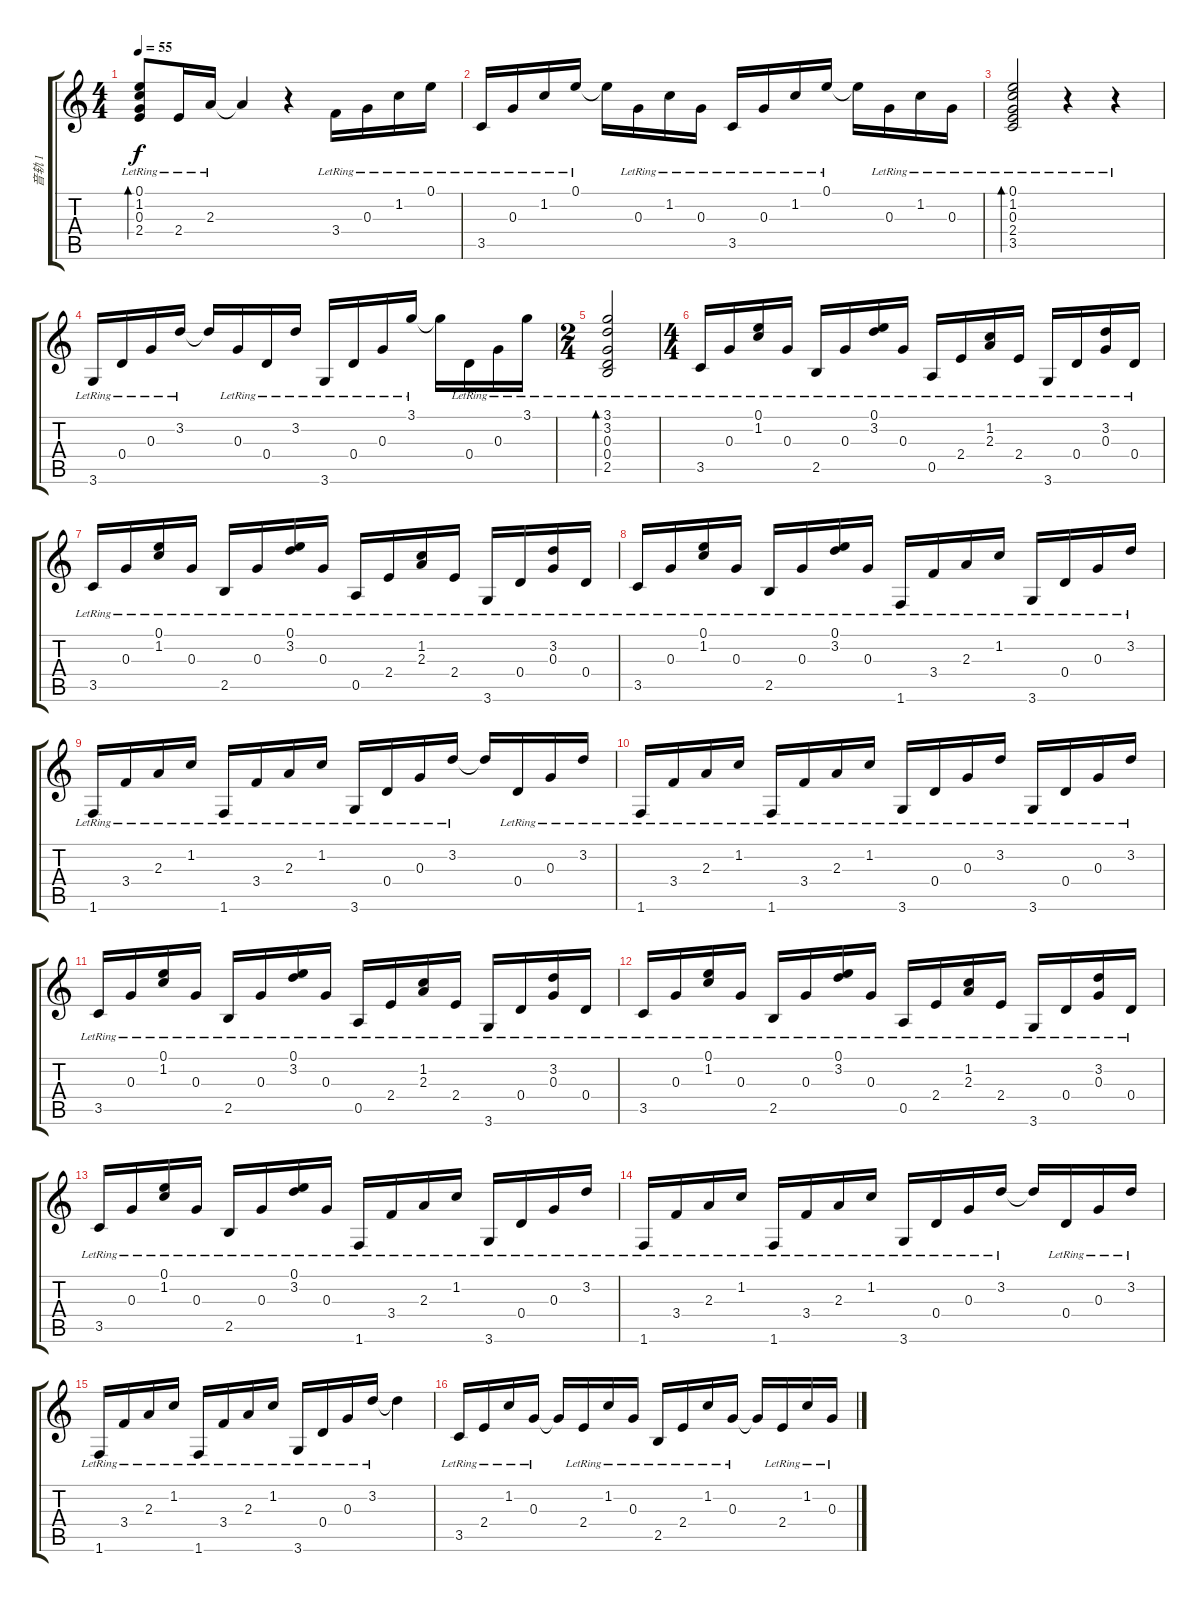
\track ("音轨 1" "音轨 1") {instrument acousticguitarsteel}
\staff {score tabs}
\tuning (E4 B3 G3 D3 A2 E2) {hide}
\ts (4 4)
\tempo 55
\clef g2
\ks c
(0.1{lr} 1.2{lr} 0.3{lr} 2.4{lr}).8{bd 120 dy f} 2.4{lr}.16 2.3{lr}.16 2.3{t}.4 r.4 3.4{lr}.16 0.3{lr}.16 1.2{lr}.16 0.1{lr}.16 |
3.5{lr}.16 0.3{lr}.16 1.2{lr}.16 0.1{lr}.16 0.1{t}.16 0.3{lr}.16 1.2{lr}.16 0.3{lr}.16 3.5{lr}.16 0.3{lr}.16 1.2{lr}.16 0.1{lr}.16 0.1{t}.16 0.3{lr}.16 1.2{lr}.16 0.3{lr}.16 |
(0.1{lr} 1.2{lr} 0.3{lr} 2.4{lr} 3.5{lr}).2{bd 60} r.4 r.4 |
3.6{lr}.16 0.4{lr}.16 0.3{lr}.16 3.2{lr}.16 3.2{t}.16 0.3{lr}.16 0.4{lr}.16 3.2{lr}.16 3.6{lr}.16 0.4{lr}.16 0.3{lr}.16 3.1{lr}.16 3.1{t}.16 0.4{lr}.16 0.3{lr}.16 3.1{lr}.16 |
\ts (2 4)
(3.1{lr} 3.2{lr} 0.3{lr} 0.4{lr} 2.5{lr}).2{bd 60} |
\ts (4 4)
3.5{lr}.16 0.3{lr}.16 (0.1{lr} 1.2{lr}).16 0.3{lr}.16 2.5{lr}.16 0.3{lr}.16 (0.1{lr} 3.2{lr}).16 0.3{lr}.16 0.5{lr}.16 2.4{lr}.16 (1.2{lr} 2.3{lr}).16 2.4{lr}.16 3.6{lr}.16 0.4{lr}.16 (3.2{lr} 0.3{lr}).16 0.4{lr}.16 |
3.5{lr}.16 0.3{lr}.16 (0.1{lr} 1.2{lr}).16 0.3{lr}.16 2.5{lr}.16 0.3{lr}.16 (0.1{lr} 3.2{lr}).16 0.3{lr}.16 0.5{lr}.16 2.4{lr}.16 (1.2{lr} 2.3{lr}).16 2.4{lr}.16 3.6{lr}.16 0.4{lr}.16 (3.2{lr} 0.3{lr}).16 0.4{lr}.16 |
3.5{lr}.16 0.3{lr}.16 (0.1{lr} 1.2{lr}).16 0.3{lr}.16 2.5{lr}.16 0.3{lr}.16 (0.1{lr} 3.2{lr}).16 0.3{lr}.16 1.6{lr}.16 3.4{lr}.16 2.3{lr}.16 1.2{lr}.16 3.6{lr}.16 0.4{lr}.16 0.3{lr}.16 3.2{lr}.16 |
1.6{lr}.16 3.4{lr}.16 2.3{lr}.16 1.2{lr}.16 1.6{lr}.16 3.4{lr}.16 2.3{lr}.16 1.2{lr}.16 3.6{lr}.16 0.4{lr}.16 0.3{lr}.16 3.2{lr}.16 3.2{t}.16 0.4{lr}.16 0.3{lr}.16 3.2{lr}.16 |
1.6{lr}.16 3.4{lr}.16 2.3{lr}.16 1.2{lr}.16 1.6{lr}.16 3.4{lr}.16 2.3{lr}.16 1.2{lr}.16 3.6{lr}.16 0.4{lr}.16 0.3{lr}.16 3.2{lr}.16 3.6{lr}.16 0.4{lr}.16 0.3{lr}.16 3.2{lr}.16 |
3.5{lr}.16 0.3{lr}.16 (0.1{lr} 1.2{lr}).16 0.3{lr}.16 2.5{lr}.16 0.3{lr}.16 (0.1{lr} 3.2{lr}).16 0.3{lr}.16 0.5{lr}.16 2.4{lr}.16 (1.2{lr} 2.3{lr}).16 2.4{lr}.16 3.6{lr}.16 0.4{lr}.16 (3.2{lr} 0.3{lr}).16 0.4{lr}.16 |
3.5{lr}.16 0.3{lr}.16 (0.1{lr} 1.2{lr}).16 0.3{lr}.16 2.5{lr}.16 0.3{lr}.16 (0.1{lr} 3.2{lr}).16 0.3{lr}.16 0.5{lr}.16 2.4{lr}.16 (1.2{lr} 2.3{lr}).16 2.4{lr}.16 3.6{lr}.16 0.4{lr}.16 (3.2{lr} 0.3{lr}).16 0.4{lr}.16 |
3.5{lr}.16 0.3{lr}.16 (0.1{lr} 1.2{lr}).16 0.3{lr}.16 2.5{lr}.16 0.3{lr}.16 (0.1{lr} 3.2{lr}).16 0.3{lr}.16 1.6{lr}.16 3.4{lr}.16 2.3{lr}.16 1.2{lr}.16 3.6{lr}.16 0.4{lr}.16 0.3{lr}.16 3.2{lr}.16 |
1.6{lr}.16 3.4{lr}.16 2.3{lr}.16 1.2{lr}.16 1.6{lr}.16 3.4{lr}.16 2.3{lr}.16 1.2{lr}.16 3.6{lr}.16 0.4{lr}.16 0.3{lr}.16 3.2{lr}.16 3.2{t}.16 0.4{lr}.16 0.3{lr}.16 3.2{lr}.16 |
1.6{lr}.16 3.4{lr}.16 2.3{lr}.16 1.2{lr}.16 1.6{lr}.16 3.4{lr}.16 2.3{lr}.16 1.2{lr}.16 3.6{lr}.16 0.4{lr}.16 0.3{lr}.16 3.2{lr}.16 3.2{t}.4 |
3.5{lr}.16 2.4{lr}.16 1.2{lr}.16 0.3{lr}.16 0.3{t}.16 2.4{lr}.16 1.2{lr}.16 0.3{lr}.16 2.5{lr}.16 2.4{lr}.16 1.2{lr}.16 0.3{lr}.16 0.3{t}.16 2.4{lr}.16 1.2{lr}.16 0.3{lr}.16
